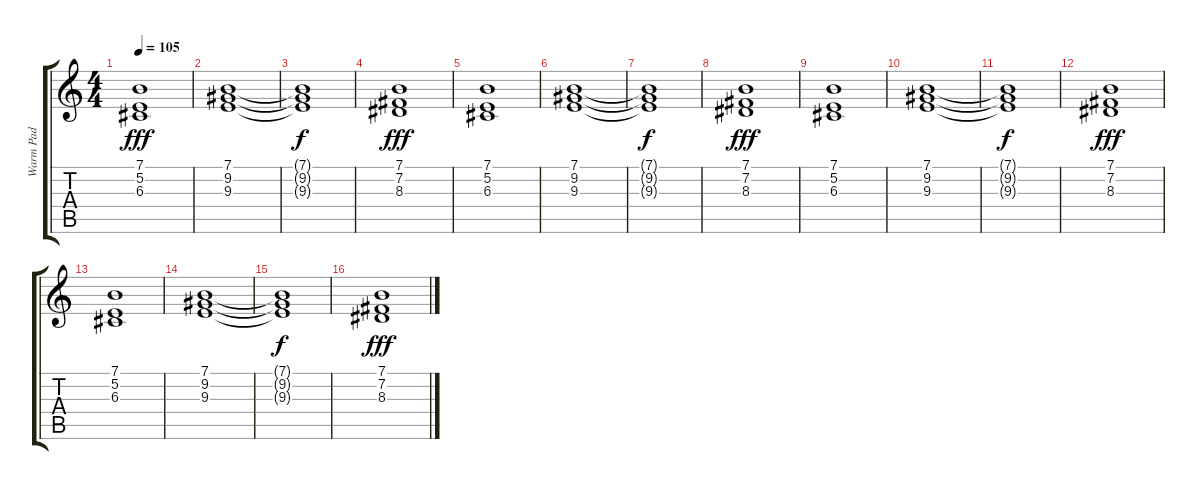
\track ("Warm Pad" "Warm Pad") {instrument pad2warm}
\staff {score tabs}
\tuning (E4 B3 G3 D3 A2 E2) {hide}
\ts (4 4)
\tempo 105
\clef g2
\ks c
(7.1 5.2 6.3).1{dy fff} |
(7.1 9.2 9.3).1 |
(7.1{t} 9.2{t} 9.3{t}).1{dy f} |
(7.1 7.2 8.3).1{dy fff} |
(7.1 5.2 6.3).1 |
(7.1 9.2 9.3).1 |
(7.1{t} 9.2{t} 9.3{t}).1{dy f} |
(7.1 7.2 8.3).1{dy fff} |
(7.1 5.2 6.3).1 |
(7.1 9.2 9.3).1 |
(7.1{t} 9.2{t} 9.3{t}).1{dy f} |
(7.1 7.2 8.3).1{dy fff} |
(7.1 5.2 6.3).1 |
(7.1 9.2 9.3).1 |
(7.1{t} 9.2{t} 9.3{t}).1{dy f volume 6} |
(7.1 7.2 8.3).1{dy fff}
